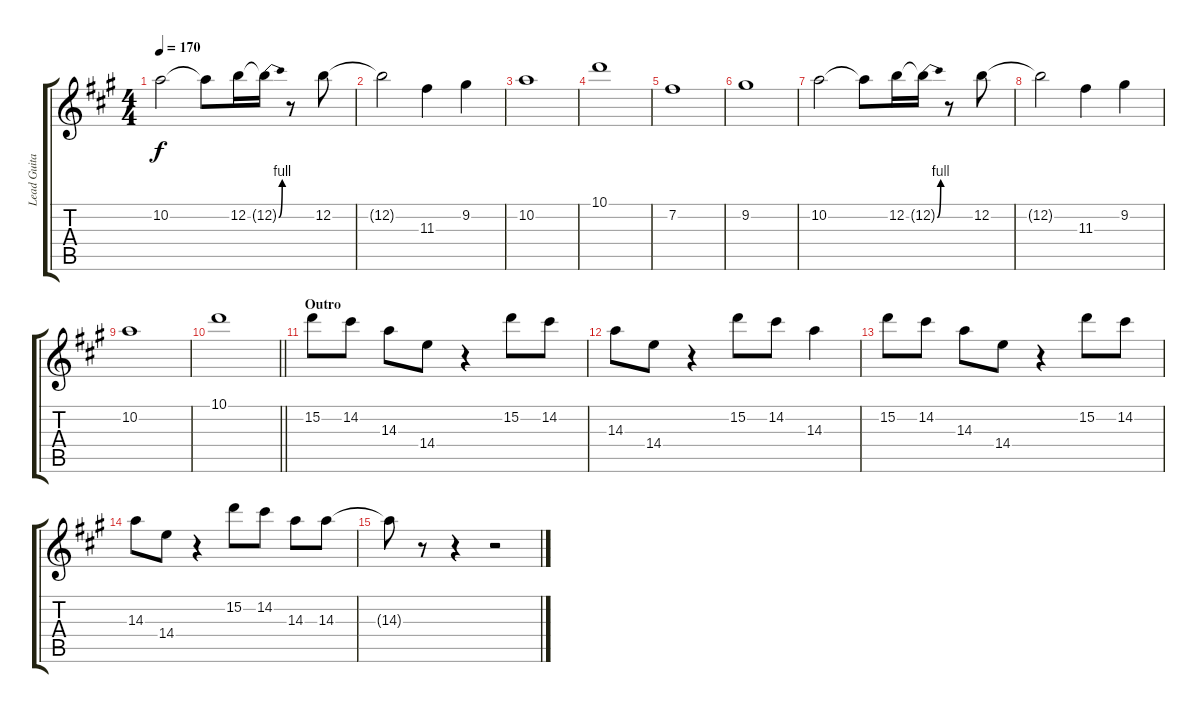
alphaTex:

\track ("Lead Guitar" "Lead Guita") {instrument overdrivenguitar}
\staff {score tabs}
\tuning (E4 B3 G3 D3 A2 E2) {hide}
\ts (4 4)
\tempo 170
\clef g2
\ks a
10.2.2{dy f} 10.2{t}.8 12.2.16 12.2{be (bend 0 0 60 4) t}.16 r.8 12.2.8 |
12.2{t}.2 11.3.4 9.2.4 |
10.2.1 |
10.1.1 |
7.2.1 |
9.2.1 |
10.2.2 10.2{t}.8 12.2.16 12.2{be (bend 0 0 60 4) t}.16 r.8 12.2.8 |
12.2{t}.2 11.3.4 9.2.4 |
10.2.1 |
\barLineRight lightlight
10.1.1 |
\section ("" "Outro")
15.2.8 14.2.8 14.3.8 14.4.8 r.4 15.2.8 14.2.8 |
14.3.8 14.4.8 r.4 15.2.8 14.2.8 14.3.4 |
15.2.8 14.2.8 14.3.8 14.4.8 r.4 15.2.8 14.2.8 |
14.3.8 14.4.8 r.4 15.2.8 14.2.8 14.3.8 14.3.8 |
14.3{t}.8 r.8 r.4 r.2
